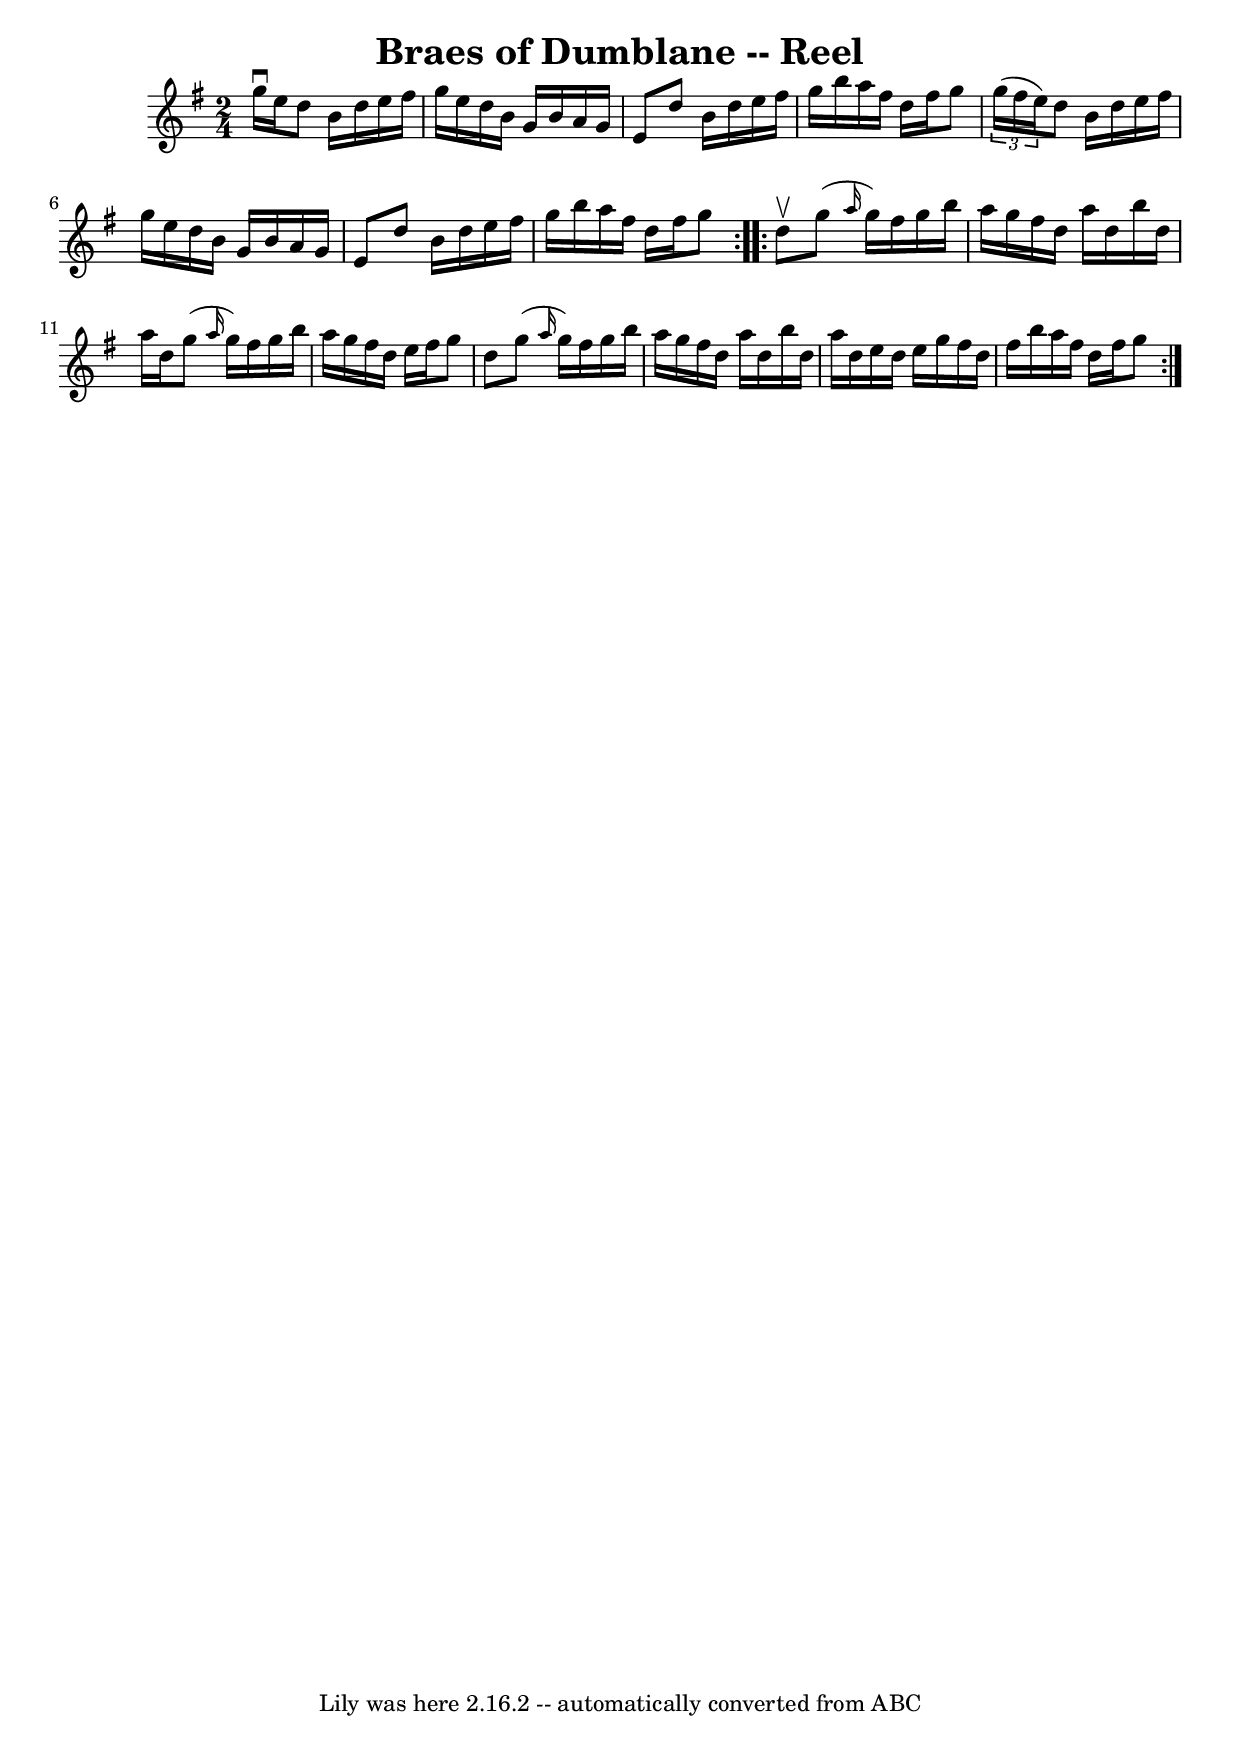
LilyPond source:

\version "2.16.2"
\include "Mammoth.ily"
\header {
  %% book = "Ryan's Mammoth Collection"
 crossRefNumber = "1"
 footnotes = ""
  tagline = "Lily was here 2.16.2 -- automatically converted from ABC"
  title = "Braes of Dumblane -- Reel"

}
voicedefault =  {



  \repeat volta 2 {

    \time 2/4 
    \key g \major g''16^\downbow e''16   |
 d''8 b'16 d''16 e''16 fis''16 g''16 e''16   |
 d''16 b'16 g'16 b'16 a'16 g'16 e'8   |
 d''8 b'16 d''16 e''16 fis''16 g''16 b''16   |
 a''16 fis''16 d''16 fis''16    
 g''8    \times 2/3 { g''16 (fis''16 e''16)  		       }  |
 d''8 b'16 d''16 e''16 fis''16 g''16 e''16   |
 d''16 b'16 g'16 b'16 a'16 g'16 e'8   |
 d''8 b'16 d''16 e''16 fis''16 g''16 b''16   |
 a''16 fis''16 d''16 fis''16   
 g''8  
  } 
  \repeat volta 2 { d''8^\upbow  |
 g''8 (\grace { a''16 
		    		 } g''16) fis''16 g''16 b''16 a''16 g''16   |
 fis''16 d''16 a''16 d''16 b''16 d''16 a''16 d''16    |
 g''8 (\grace { a''16  
		 } g''16) fis''16 g''16 b''16 a''16 g''16   |
 fis''16 d''16 e''16 fis''16 g''8 d''8   |
 g''8 (\grace { a''16  
		 } g''16) fis''16 g''16 b''16 a''16 g''16   |
 fis''16 d''16 a''16 d''16 b''16 d''16 a''16 d''16   |
 e''16 d''16 e''16 g''16 fis''16 d''16 fis''16 b''16   |
 a''16 fis''16 d''16    
 fis''16 g''8  
  }   

}

\score{
  <<

    \context Staff="default"
    {
      \voicedefault 
      
    }

  >>
  \layout {
    
  }
  \midi {
  }

}
